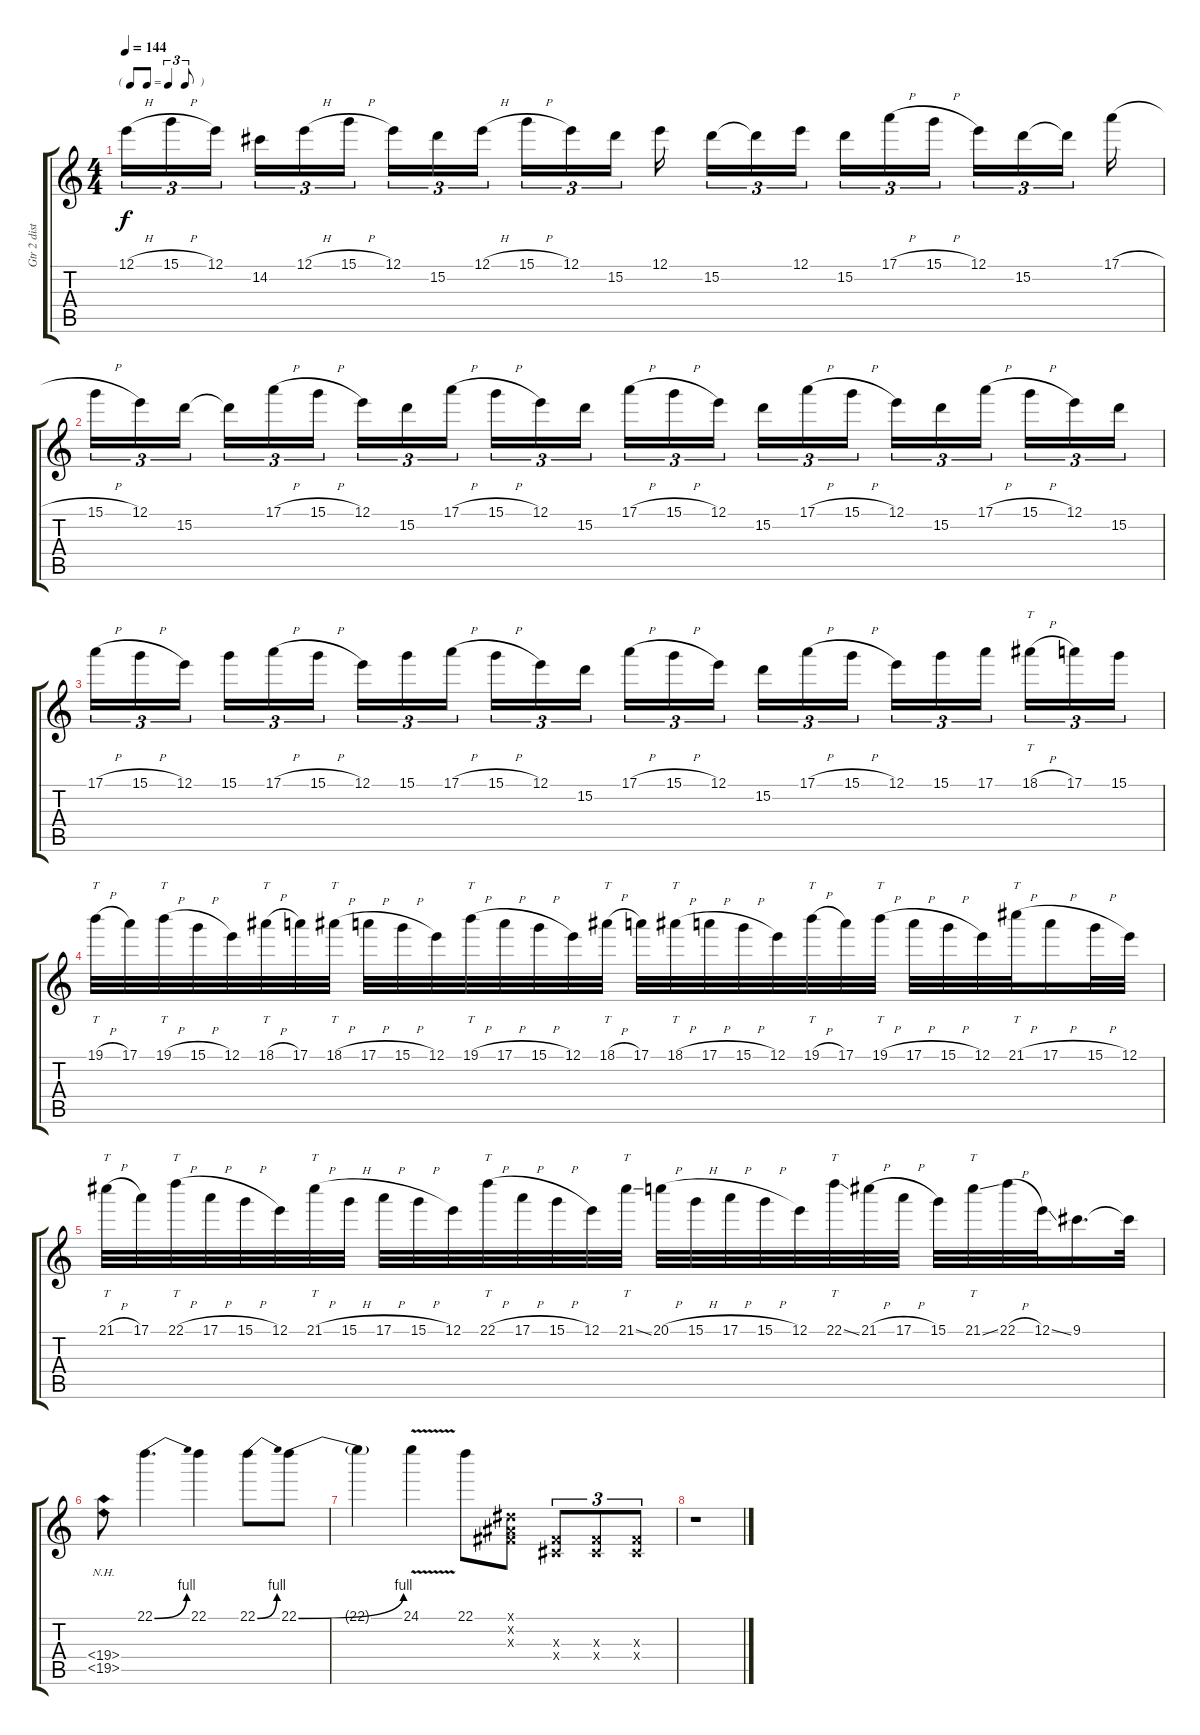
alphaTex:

\track ("Gtr 2 distorsion" "Gtr 2 dist") {instrument distortionguitar}
\staff {score tabs}
\tuning (E4 B3 G3 D3 A2 E2) {hide}
\ts (4 4)
\tf triplet8th
\tempo 144
\clef g2
\ks c
12.1{h}.16{tu (3 2) dy f} 15.1{h}.16{tu (3 2)} 12.1.16{tu (3 2)} 14.2.16{tu (3 2)} 12.1{h}.16{tu (3 2)} 15.1{h}.16{tu (3 2)} 12.1.16{tu (3 2)} 15.2.16{tu (3 2)} 12.1{h}.16{tu (3 2)} 15.1{h}.16{tu (3 2)} 12.1.16{tu (3 2)} 15.2.16{tu (3 2)} 12.1.16 15.2.16{tu (3 2)} 15.2{t}.16{tu (3 2)} 12.1.16{tu (3 2)} 15.2.16{tu (3 2)} 17.1{h}.16{tu (3 2)} 15.1{h}.16{tu (3 2)} 12.1.16{tu (3 2)} 15.2.16{tu (3 2)} 15.2{t}.16{tu (3 2)} 17.1{h}.16 |
15.1{h}.16{tu (3 2)} 12.1.16{tu (3 2)} 15.2.16{tu (3 2)} 15.2{t}.16{tu (3 2)} 17.1{h}.16{tu (3 2)} 15.1{h}.16{tu (3 2)} 12.1.16{tu (3 2)} 15.2.16{tu (3 2)} 17.1{h}.16{tu (3 2)} 15.1{h}.16{tu (3 2)} 12.1.16{tu (3 2)} 15.2.16{tu (3 2)} 17.1{h}.16{tu (3 2)} 15.1{h}.16{tu (3 2)} 12.1.16{tu (3 2)} 15.2.16{tu (3 2)} 17.1{h}.16{tu (3 2)} 15.1{h}.16{tu (3 2)} 12.1.16{tu (3 2)} 15.2.16{tu (3 2)} 17.1{h}.16{tu (3 2)} 15.1{h}.16{tu (3 2)} 12.1.16{tu (3 2)} 15.2.16{tu (3 2)} |
17.1{h}.16{tu (3 2)} 15.1{h}.16{tu (3 2)} 12.1.16{tu (3 2)} 15.1.16{tu (3 2)} 17.1{h}.16{tu (3 2)} 15.1{h}.16{tu (3 2)} 12.1.16{tu (3 2)} 15.1.16{tu (3 2)} 17.1{h}.16{tu (3 2)} 15.1{h}.16{tu (3 2)} 12.1.16{tu (3 2)} 15.2.16{tu (3 2)} 17.1{h}.16{tu (3 2)} 15.1{h}.16{tu (3 2)} 12.1.16{tu (3 2)} 15.2.16{tu (3 2)} 17.1{h}.16{tu (3 2)} 15.1{h}.16{tu (3 2)} 12.1.16{tu (3 2)} 15.1.16{tu (3 2)} 17.1.16{tu (3 2)} 18.1{h}.16{tt tu (3 2)} 17.1.16{tu (3 2)} 15.1.16{tu (3 2)} |
19.1{h}.32{tt} 17.1.32 19.1{h}.32{tt} 15.1{h}.32 12.1.32 18.1{h}.32{tt} 17.1.32 18.1{h}.32{tt} 17.1{h}.32 15.1{h}.32 12.1.32 19.1{h}.32{tt} 17.1{h}.32 15.1{h}.32 12.1.32 18.1{h}.32{tt} 17.1.32 18.1{h}.32{tt} 17.1{h}.32 15.1{h}.32 12.1.32 19.1{h}.32{tt} 17.1.32 19.1{h}.32{tt} 17.1{h}.32 15.1{h}.32 12.1.32 21.1{h}.32{tt} 17.1{h}.16 15.1{h}.32 12.1.32 |
21.1{h}.32{tt} 17.1.32 22.1{h}.32{tt} 17.1{h}.32 15.1{h}.32 12.1.32 21.1{h}.32{tt} 15.1{h}.32 17.1{h}.32 15.1{h}.32 12.1.32 22.1{h}.32{tt} 17.1{h}.32 15.1{h}.32 12.1.32 21.1{ss}.32{tt} 20.1{h}.32 15.1{h}.32 17.1{h}.32 15.1{h}.32 12.1.32 22.1{ss}.32{tt} 21.1{h}.32 17.1{h}.32 15.1.32 21.1{ss}.32{tt} 22.1{h}.32 12.1{ss}.32 9.1.16{d} 9.1{t}.32 |
(19.4{nh} 19.5{nh}).8 22.1{be (bend 0 0 60 4)}.4{d} 22.1.4 22.1{be (bend 0 0 60 4)}.8 22.1{be (bend 0 0 60 4)}.8 |
22.1{t}.4 24.1{v}.4 22.1.8 (-1.1{x} -1.2{x} -1.3{x}).8 (-1.3{x} -1.4{x}).8{tu (3 2)} (-1.3{x} -1.4{x}).8{tu (3 2)} (-1.3{x} -1.4{x}).8{tu (3 2)} |
r.1
